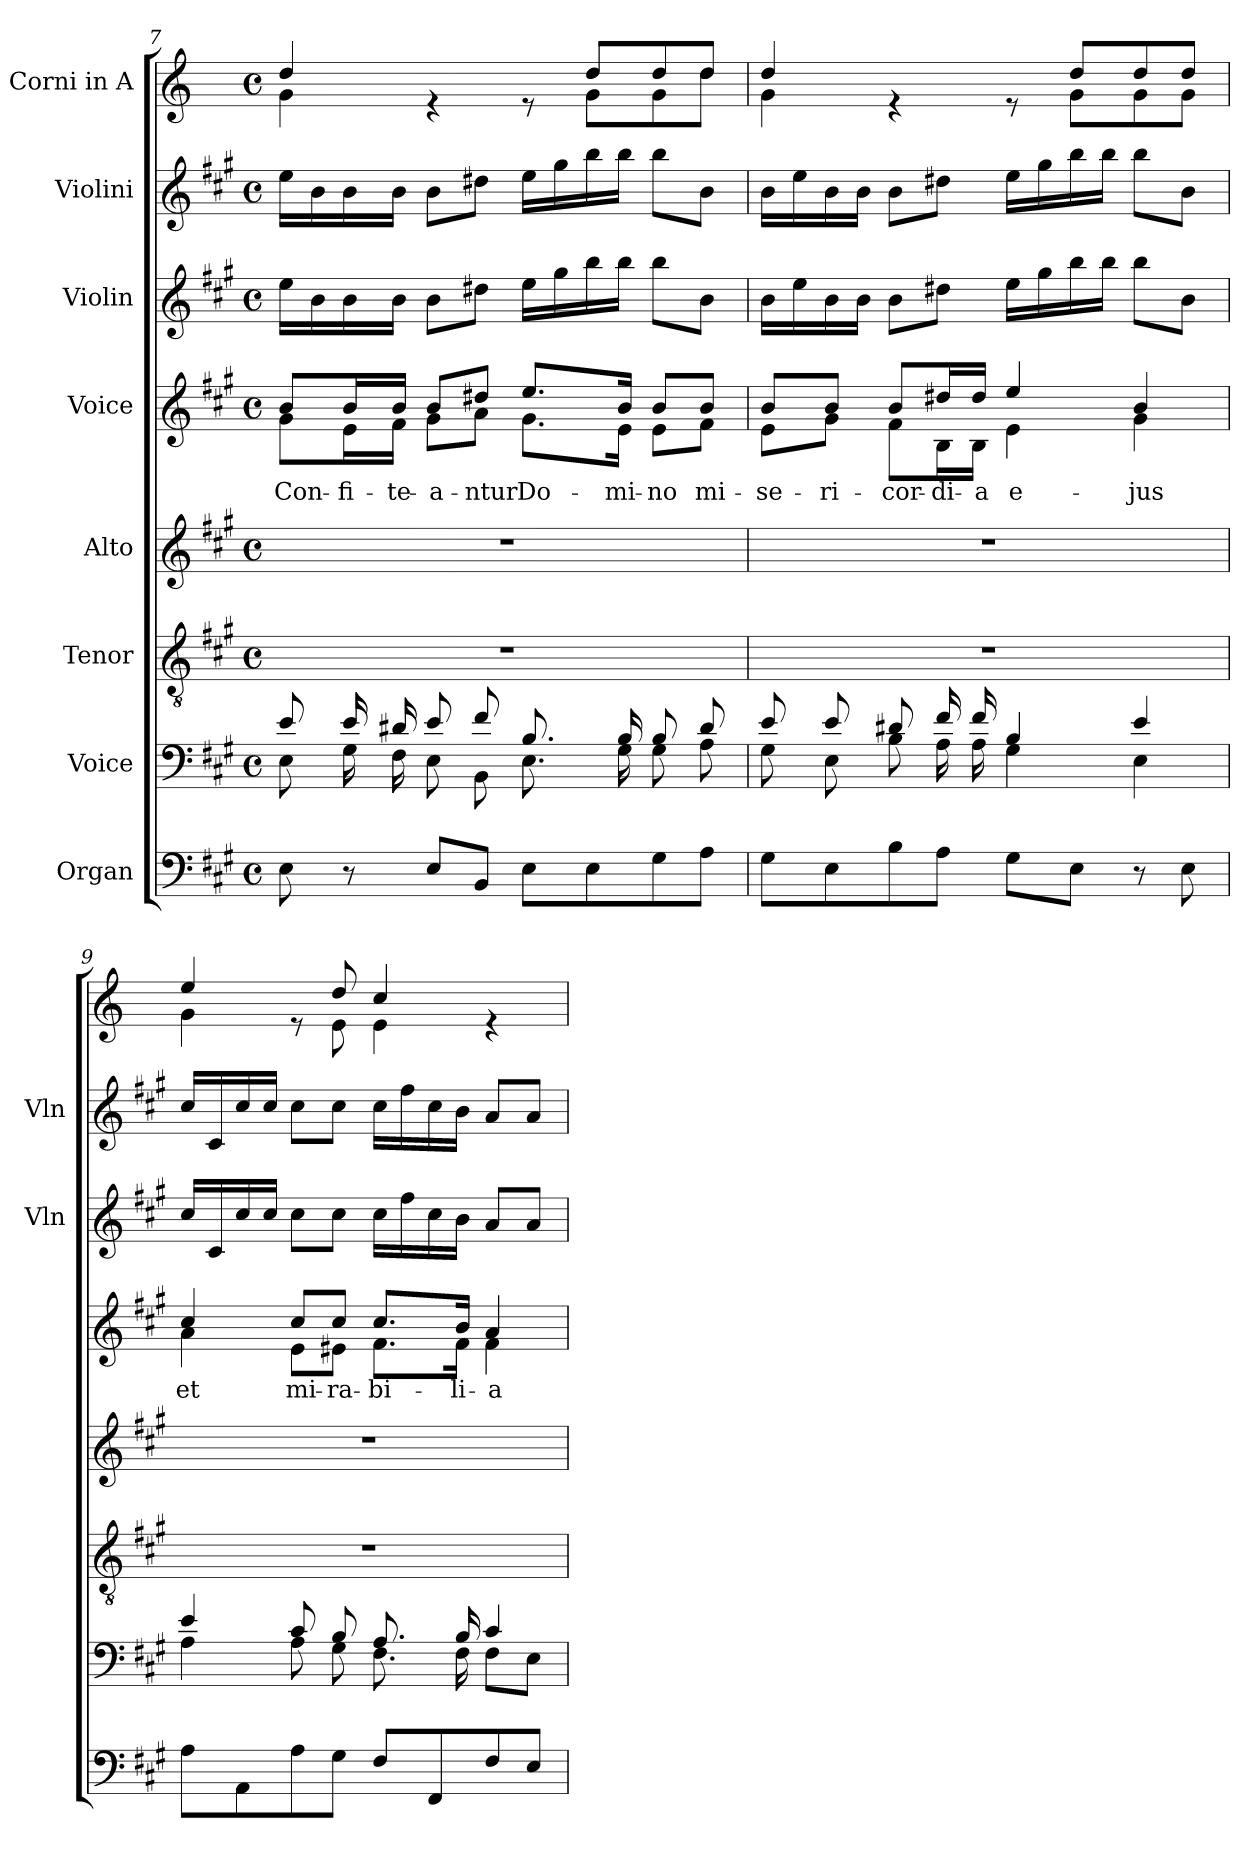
**kern	**kern	**kern	**kern	**kern	**text	**kern	**kern	**kern
*part8	*part7	*part6	*part5	*part4	*part4	*part3	*part2	*part1
*staff8	*staff7	*staff6	*staff5	*staff4	*staff4	*staff3	*staff2	*staff1
*I"Organ	*I"Voice	*I"Tenor	*I"Alto	*I"Voice	*	*I"Violin	*I"Violini	*I"Corni in A
*	*	*	*	*	*	*I'Vln	*I'Vln	*
!!LO:PB:g=z
*clefF4	*clefF4	*clefGv2	*clefG2	*clefG2	*	*clefG2	*clefG2	*clefG2
*	*	*	*	*	*	*	*	*ITrd2c3
*k[f#c#g#]	*k[f#c#g#]	*k[f#c#g#]	*k[f#c#g#]	*k[f#c#g#]	*	*k[f#c#g#]	*k[f#c#g#]	*k[f#c#g#]
*M4/4	*M4/4	*M4/4	*M4/4	*M4/4	*	*M4/4	*M4/4	*M4/4
*met(c)	*met(c)	*met(c)	*met(c)	*met(c)	*	*met(c)	*met(c)	*met(c)
=7	=7	=7	=7	=7	=7	=7	=7	=7
*	*^	*	*	*	*	*	*	*
!	!	!	!	!	!	!LO:LY:b	!	!	!
*	*	*	*	*	*^	*	*	*	*^
8E\	8e/	8E\	1r	1r	8b/L	8g#\L	Con-	16ee\LL	16ee\LL	4b/	4e\
.	.	.	.	.	.	.	.	16b\	16b\	.	.
!	!	!	!	!	!	!	!LO:LY:b	!	!	!	!
8r	16e/	16G#\	.	.	16b/L	16e\L	-fi-	16b\	16b\	.	.
!	!	!	!	!	!	!	!LO:LY:b	!	!	!	!
.	16d#X/	16F#\	.	.	16b/JJ	16f#\JJ	-te-	16b\JJ	16b\JJ	.	.
!	!	!	!	!	!	!	!LO:LY:b	!	!	!	!
8E/L	8e/	8E\	.	.	8b/L	8g#\L	-a-	8b\L	8b\L	4re	4.ryy
!	!	!	!	!	!	!	!LO:LY:b	!	!	!	!
8BB/J	8f#/	8BB\	.	.	8dd#X/J	8a\J	-ntur	8dd#X\J	8dd#X\J	.	.
!	!	!	!	!	!	!	!LO:LY:b	!	!	!	!
8E\L	8.B/	8.E\	.	.	8.ee/L	8.g#\L	Do-	16ee\LL	16ee\LL	8re	.
.	.	.	.	.	.	.	.	16gg#\	16gg#\	.	.
8E\	.	.	.	.	.	.	.	16bb\	16bb\	8b/L	8e\L
!	!	!	!	!	!	!	!LO:LY:b	!	!	!	!
.	16B/	16G#\	.	.	16b/Jk	16e\Jk	-mi-	16bb\JJ	16bb\JJ	.	.
!	!	!	!	!	!	!	!LO:LY:b	!	!	!	!
8G#\	8B/	8G#\	.	.	8b/L	8e\L	-no	8bb\L	8bb\L	8b/	8e\
!	!	!	!	!	!	!	!LO:LY:b	!	!	!	!
8A\J	8d#/	8A\	.	.	8b/J	8f#\J	mi-	8b\J	8b\J	8b/J	8b\J
=8	=8	=8	=8	=8	=8	=8	=8	=8	=8	=8	=8
!	!	!	!	!	!	!	!LO:LY:b	!	!	!	!
8G#\L	8e/	8G#\	1r	1r	8b/L	8e\L	-se-	16b\LL	16b\LL	4b/	4e\
.	.	.	.	.	.	.	.	16ee\	16ee\	.	.
!	!	!	!	!	!	!	!LO:LY:b	!	!	!	!
8E\	8e/	8E\	.	.	8b/J	8g#\J	-ri-	16b\	16b\	.	.
.	.	.	.	.	.	.	.	16b\JJ	16b\JJ	.	.
!	!	!	!	!	!	!	!LO:LY:b	!	!	!	!
8B\	8d#X/	8B\	.	.	8b/L	8f#\L	-cor-	8b\L	8b\L	4re	4.ryy
!	!	!	!	!	!	!	!LO:LY:b	!	!	!	!
8A\J	16f#/	16A\	.	.	16dd#X/L	16B\L	-di-	8dd#X\J	8dd#X\J	.	.
!	!	!	!	!	!	!	!LO:LY:b	!	!	!	!
.	16f#/	16A\	.	.	16dd#/JJ	16B\JJ	-a	.	.	.	.
!	!	!	!	!	!	!	!LO:LY:b	!	!	!	!
8G#\L	4B/	4G#\	.	.	4ee/	4e\	e-	16ee\LL	16ee\LL	8re	.
.	.	.	.	.	.	.	.	16gg#\	16gg#\	.	.
8E\J	.	.	.	.	.	.	.	16bb\	16bb\	8b/L	8e\L
.	.	.	.	.	.	.	.	16bb\JJ	16bb\JJ	.	.
!	!	!	!	!	!	!	!LO:LY:b	!	!	!	!
8r	4e/	4E\	.	.	4b/	4g#\	-jus	8bb\L	8bb\L	8b/	8e\
8E\	.	.	.	.	.	.	.	8b\J	8b\J	8b/J	8e\J
=9	=9	=9	=9	=9	=9	=9	=9	=9	=9	=9	=9
!	!	!	!	!	!	!	!LO:LY:b	!	!	!	!
8A\L	4e/	4A\	1r	1r	4cc#/	4a\	et	16cc#/LL	16cc#/LL	4cc#/	4e\
.	.	.	.	.	.	.	.	16c#/	16c#/	.	.
8AA\	.	.	.	.	.	.	.	16cc#/	16cc#/	.	.
.	.	.	.	.	.	.	.	16cc#/JJ	16cc#/JJ	.	.
!	!	!	!	!	!	!	!LO:LY:b	!	!	!	!
8A\	8c#/	8A\	.	.	8cc#/L	8e\L	mi-	8cc#\L	8cc#\L	8re	8ryy
!	!	!	!	!	!	!	!LO:LY:b	!	!	!	!
8G#\J	8B/	8G#\	.	.	8cc#/J	8e#X\J	-ra-	8cc#\J	8cc#\J	8b/	8c#\
!	!	!	!	!	!	!	!LO:LY:b	!	!	!	!
8F#/L	8.A/	8.F#\	.	.	8.cc#/L	8.f#\L	-bi-	16cc#\LL	16cc#\LL	4a/	4c#\
.	.	.	.	.	.	.	.	16ff#\	16ff#\	.	.
8FF#/	.	.	.	.	.	.	.	16cc#\	16cc#\	.	.
!	!	!	!	!	!	!	!LO:LY:b	!	!	!	!
.	16B/	16F#\	.	.	16b/Jk	16f#\Jk	-li-	16b\JJ	16b\JJ	.	.
!	!	!	!	!	!	!	!LO:LY:b	!	!	!	!
8F#/	4c#/	8F#\L	.	.	4a/	4f#\	-a	8a/L	8a/L	4re	4ryy
8E/J	.	8E\J	.	.	.	.	.	8a/J	8a/J	.	.
*	*v	*v	*	*	*v	*v	*	*	*	*v	*v
=	=	=	=	=	=	=	=	=
*-	*-	*-	*-	*-	*-	*-	*-	*-
